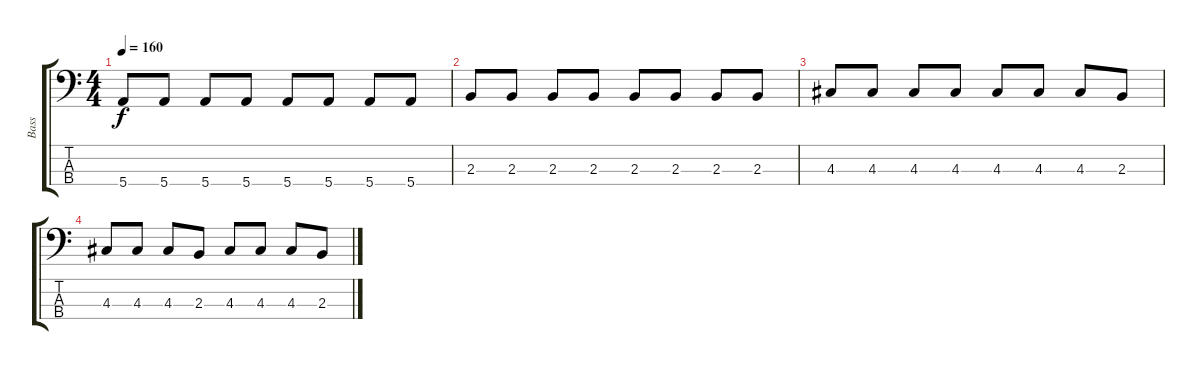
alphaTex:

\track ("Bass" "Bass") {instrument electricbassfinger}
\staff {score tabs}
\tuning (G2 D2 A1 E1) {hide}
\ts (4 4)
\tempo 160
\clef f4
\ks c
5.4.8{dy f} 5.4.8 5.4.8 5.4.8 5.4.8 5.4.8 5.4.8 5.4.8 |
2.3.8 2.3.8 2.3.8 2.3.8 2.3.8 2.3.8 2.3.8 2.3.8 |
4.3.8 4.3.8 4.3.8 4.3.8 4.3.8 4.3.8 4.3.8 2.3.8 |
4.3.8 4.3.8 4.3.8 2.3.8 4.3.8 4.3.8 4.3.8 2.3.8
